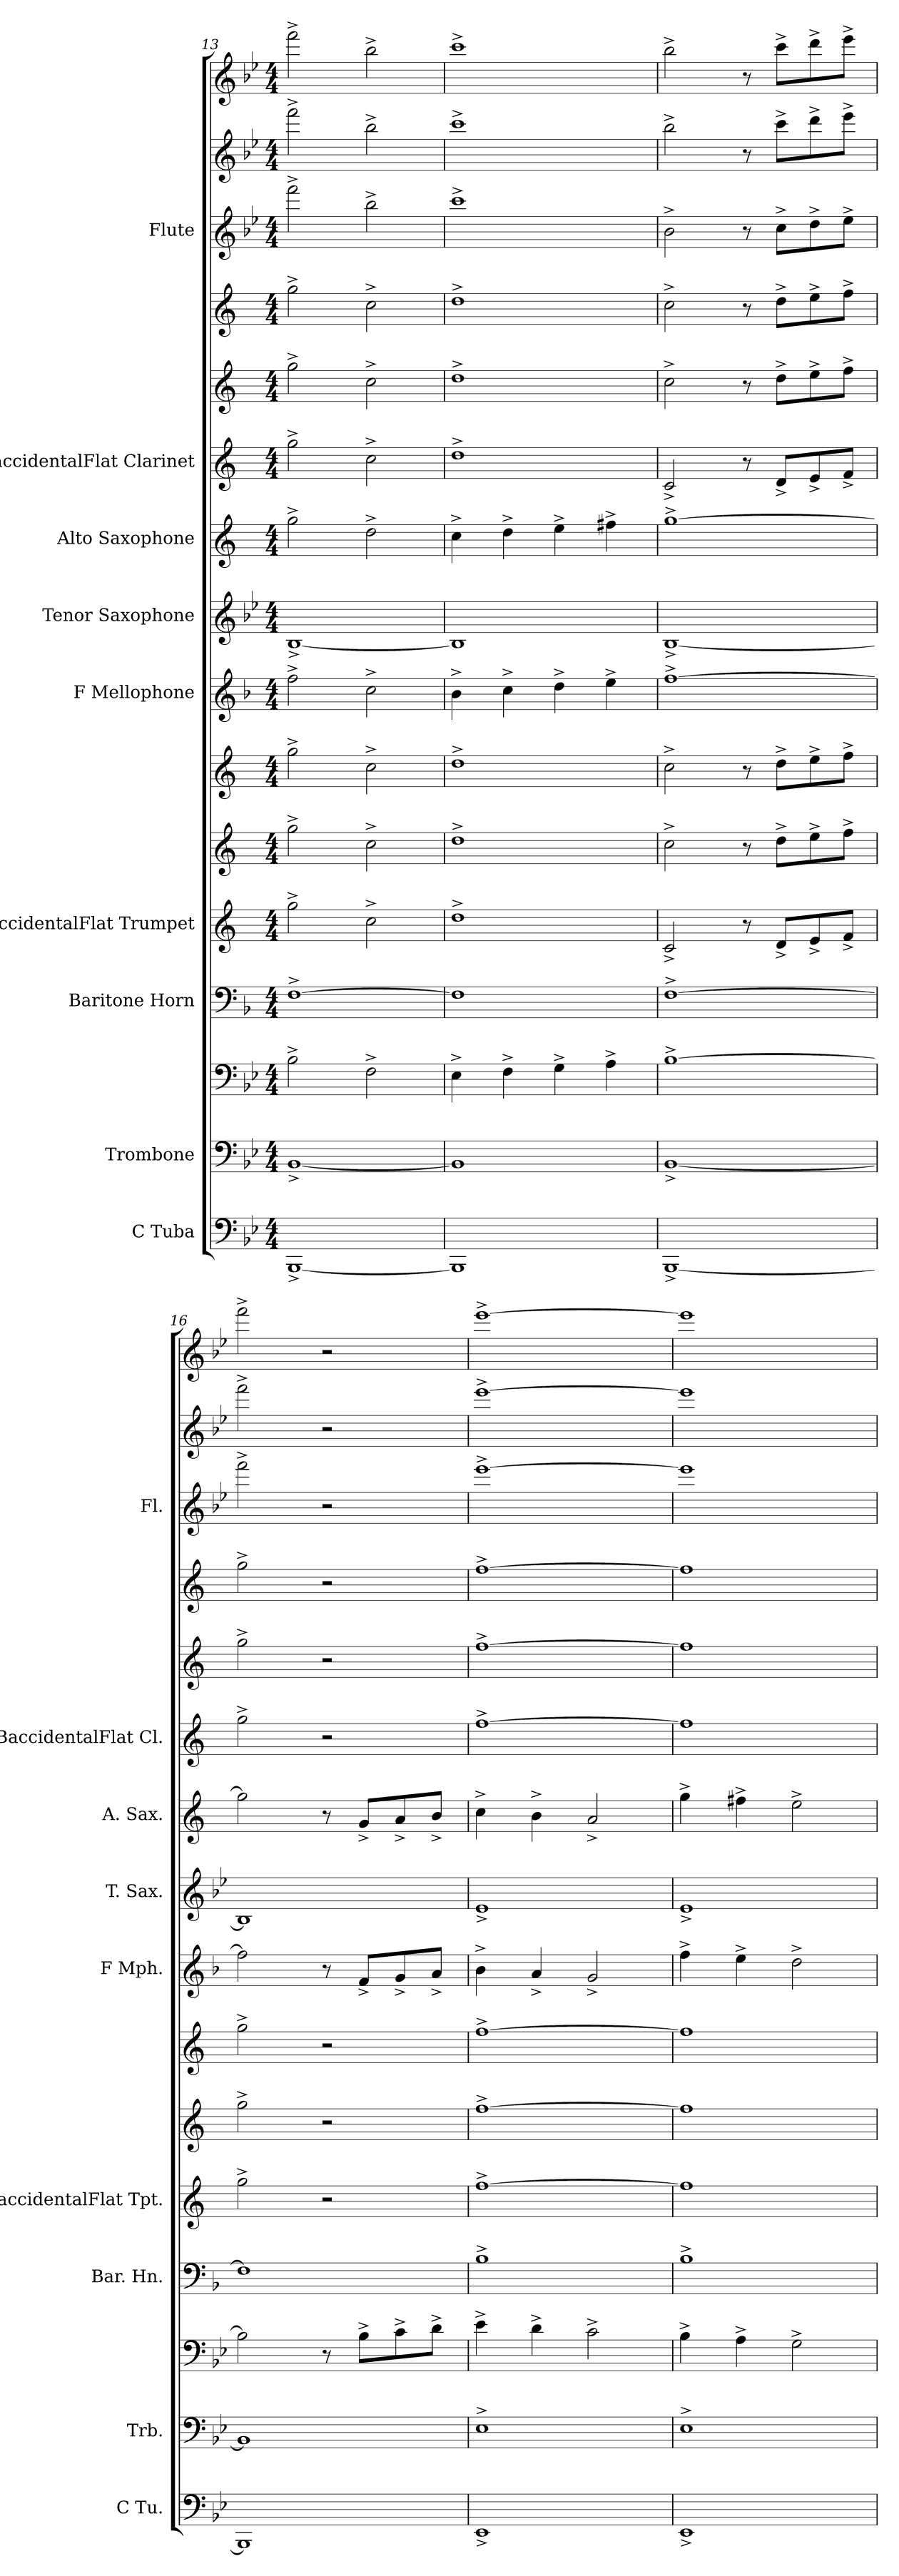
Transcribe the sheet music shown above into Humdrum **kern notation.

**kern	**kern	**kern	**kern	**kern	**kern	**kern	**kern	**kern	**kern	**kern	**kern	**kern	**kern	**kern	**kern
*part9	*part8	*part8	*part7	*part6	*part6	*part6	*part5	*part4	*part3	*part2	*part2	*part2	*part1	*part1	*part1
*staff16	*staff15	*staff14	*staff13	*staff12	*staff11	*staff10	*staff9	*staff8	*staff7	*staff6	*staff5	*staff4	*staff3	*staff2	*staff1
*I"C Tuba	*I"Trombone	*	*I"Baritone Horn	*I"BaccidentalFlat Trumpet	*	*	*I"F Mellophone	*I"Tenor Saxophone	*I"Alto Saxophone	*I"BaccidentalFlat Clarinet	*	*	*I"Flute	*	*
*I'C Tu.	*I'Trb.	*	*I'Bar. Hn.	*I'BaccidentalFlat Tpt.	*	*	*I'F Mph.	*I'T. Sax.	*I'A. Sax.	*I'BaccidentalFlat Cl.	*	*	*I'Fl.	*	*
*clefF4	*clefF4	*clefF4	*clefF4	*clefG2	*clefG2	*clefG2	*clefG2	*clefG2	*clefG2	*clefG2	*clefG2	*clefG2	*clefG2	*clefG2	*clefG2
*	*	*	*ITrd4c7	*ITrd1c2	*ITrd1c2	*ITrd1c2	*ITrd4c7	*ITrd8c14	*ITrd5c9	*ITrd1c2	*ITrd1c2	*ITrd1c2	*	*	*
*k[b-e-]	*k[b-e-]	*k[b-e-]	*k[b-e-]	*k[b-e-]	*k[b-e-]	*k[b-e-]	*k[b-e-]	*k[b-e-]	*k[b-e-a-]	*k[b-e-]	*k[b-e-]	*k[b-e-]	*k[b-e-]	*k[b-e-]	*k[b-e-]
*M4/4	*M4/4	*M4/4	*M4/4	*M4/4	*M4/4	*M4/4	*M4/4	*M4/4	*M4/4	*M4/4	*M4/4	*M4/4	*M4/4	*M4/4	*M4/4
=13	=13	=13	=13	=13	=13	=13	=13	=13	=13	=13	=13	=13	=13	=13	=13
[1BBB-^	[1BB-^	2B-^\	[1BB-^	2ff^\	2ff^\	2ff^\	2b-^\	[1BB-^	2b-^\	2ff^\	2ff^\	2ff^\	2fff^\	2fff^\	2fff^\
.	.	2F^\	.	2b-^\	2b-^\	2b-^\	2f^\	.	2f^\	2b-^\	2b-^\	2b-^\	2bb-^\	2bb-^\	2bb-^\
=14	=14	=14	=14	=14	=14	=14	=14	=14	=14	=14	=14	=14	=14	=14	=14
1BBB-]	1BB-]	4E-^\	1BB-]	1cc^	1cc^	1cc^	4e-^\	1BB-]	4e-^\	1cc^	1cc^	1cc^	1ccc^	1ccc^	1ccc^
.	.	4F^\	.	.	.	.	4f^\	.	4f^\	.	.	.	.	.	.
.	.	4G^\	.	.	.	.	4g^\	.	4g^\	.	.	.	.	.	.
.	.	4A^\	.	.	.	.	4a^\	.	4an^\	.	.	.	.	.	.
=15	=15	=15	=15	=15	=15	=15	=15	=15	=15	=15	=15	=15	=15	=15	=15
[1BBB-^	[1BB-^	[1B-^	[1BB-^	2B-^/	2b-^\	2b-^\	[1b-^	[1BB-^	[1b-^	2B-^/	2b-^\	2b-^\	2b-^\	2bb-^\	2bb-^\
.	.	.	.	8r	8r	8r	.	.	.	8r	8r	8r	8r	8r	8r
.	.	.	.	8c^/L	8cc^\L	8cc^\L	.	.	.	8c^/L	8cc^\L	8cc^\L	8cc^\L	8ccc^\L	8ccc^\L
.	.	.	.	8d^/	8dd^\	8dd^\	.	.	.	8d^/	8dd^\	8dd^\	8dd^\	8ddd^\	8ddd^\
.	.	.	.	8e-^/J	8ee-^\J	8ee-^\J	.	.	.	8e-^/J	8ee-^\J	8ee-^\J	8ee-^\J	8eee-^\J	8eee-^\J
=16	=16	=16	=16	=16	=16	=16	=16	=16	=16	=16	=16	=16	=16	=16	=16
1BBB-]	1BB-]	2B-\]	1BB-]	2ff^\	2ff^\	2ff^\	2b-\]	1BB-]	2b-\]	2ff^\	2ff^\	2ff^\	2fff^\	2fff^\	2fff^\
.	.	8r	.	2r	2r	2r	8r	.	8r	2r	2r	2r	2r	2r	2r
.	.	8B-^\L	.	.	.	.	8B-^/L	.	8B-^/L	.	.	.	.	.	.
.	.	8c^\	.	.	.	.	8c^/	.	8c^/	.	.	.	.	.	.
.	.	8d^\J	.	.	.	.	8d^/J	.	8d^/J	.	.	.	.	.	.
=17	=17	=17	=17	=17	=17	=17	=17	=17	=17	=17	=17	=17	=17	=17	=17
1EE-^	1E-^	4e-^\	1E-^	[1ee-^	[1ee-^	[1ee-^	4e-^\	1E-^	4e-^\	[1ee-^	[1ee-^	[1ee-^	[1eee-^	[1eee-^	[1eee-^
.	.	4d^\	.	.	.	.	4d^/	.	4d^\	.	.	.	.	.	.
.	.	2c^\	.	.	.	.	2c^/	.	2c^/	.	.	.	.	.	.
=18	=18	=18	=18	=18	=18	=18	=18	=18	=18	=18	=18	=18	=18	=18	=18
1EE-^	1E-^	4B-^\	1E-^	1ee-]	1ee-]	1ee-]	4b-^\	1E-^	4b-^\	1ee-]	1ee-]	1ee-]	1eee-]	1eee-]	1eee-]
.	.	4A^\	.	.	.	.	4a^\	.	4an^\	.	.	.	.	.	.
.	.	2G^\	.	.	.	.	2g^\	.	2g^\	.	.	.	.	.	.
=	=	=	=	=	=	=	=	=	=	=	=	=	=	=	=
*-	*-	*-	*-	*-	*-	*-	*-	*-	*-	*-	*-	*-	*-	*-	*-
